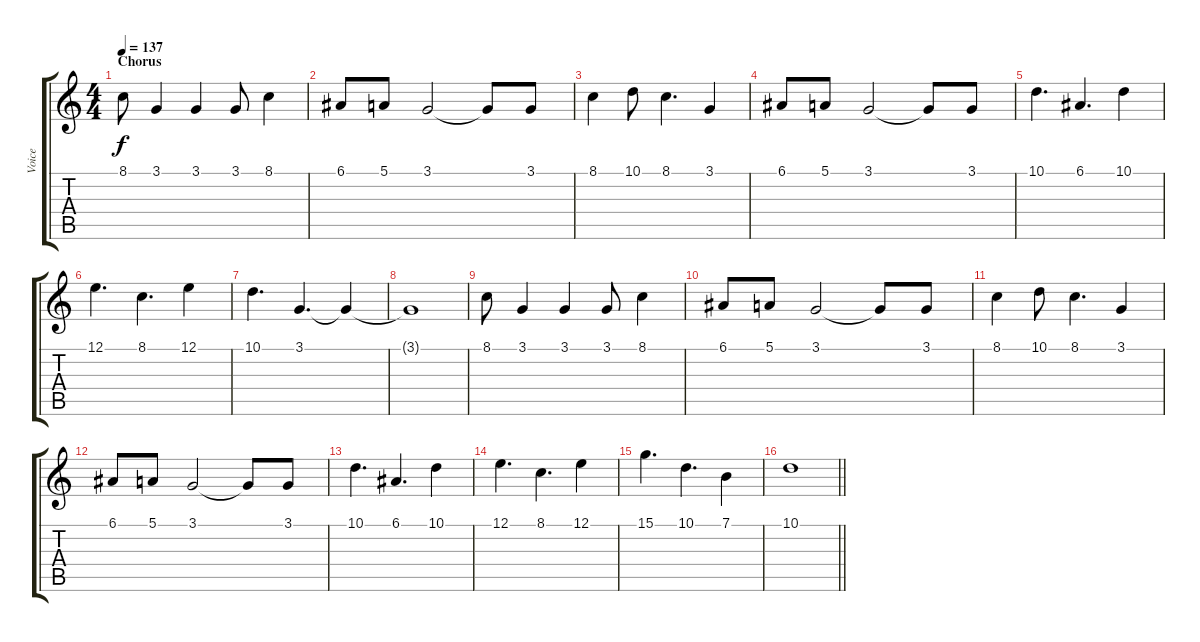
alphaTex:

\track ("Voice" "Voice") {instrument lead6voice}
\staff {score tabs}
\tuning (E4 B3 G3 D3 A2 E2) {hide}
\ts (4 4)
\section ("" "Chorus ")
\tempo 137
\clef g2
\ks c
8.1.8{dy f} 3.1.4 3.1.4 3.1.8 8.1.4 |
6.1.8 5.1.8 3.1.2 3.1{t}.8 3.1.8 |
8.1.4 10.1.8 8.1.4{d} 3.1.4 |
6.1.8 5.1.8 3.1.2 3.1{t}.8 3.1.8 |
10.1.4{d} 6.1.4{d} 10.1.4 |
12.1.4{d} 8.1.4{d} 12.1.4 |
10.1.4{d} 3.1.4{d} 3.1{t}.4 |
3.1{t}.1 |
8.1.8 3.1.4 3.1.4 3.1.8 8.1.4 |
6.1.8 5.1.8 3.1.2 3.1{t}.8 3.1.8 |
8.1.4 10.1.8 8.1.4{d} 3.1.4 |
6.1.8 5.1.8 3.1.2 3.1{t}.8 3.1.8 |
10.1.4{d} 6.1.4{d} 10.1.4 |
12.1.4{d} 8.1.4{d} 12.1.4 |
15.1.4{d} 10.1.4{d} 7.1.4 |
\barLineRight lightlight
10.1.1
